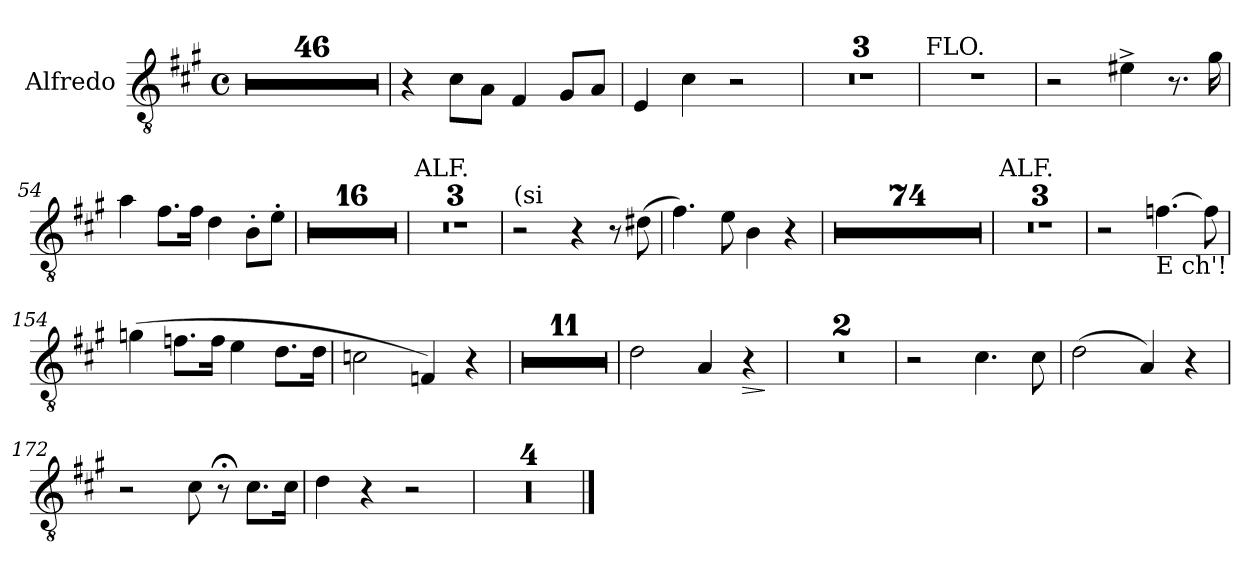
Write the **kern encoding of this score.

**kern	**dynam
*part1	*part1
*staff1	*staff1
*I"Alfredo	*
*I'Alf.	*
*clefGv2	*
*k[f#c#g#]	*
*A:	*
*M4/4	*
*met(c)	*
=1	=1
1r	.
=2	=2
1r	.
=3	=3
1r	.
=4	=4
1r	.
=5	=5
1r	.
!!LO:PB:g=z
=6	=6
1r	.
=7	=7
1r	.
=8	=8
1r	.
=9	=9
1r	.
=10	=10
1r	.
=11	=11
1r	.
=12	=12
1r	.
!!LO:LB:g=z
=13	=13
1r	.
=14	=14
1r	.
=15	=15
1r	.
=16	=16
1r	.
=17	=17
1r	.
=18	=18
1r	.
=19	=19
1r	.
!!LO:LB:g=z
=20	=20
1r	.
=21	=21
1r	.
=22	=22
1r	.
=23	=23
1r	.
=24	=24
1r	.
=25	=25
1r	.
!!LO:LB:g=z
=26	=26
1r	.
=27	=27
1r	.
=28	=28
1r	.
=29	=29
1r	.
=30	=30
1r	.
=31	=31
1r	.
!!LO:PB:g=z
=32	=32
1r	.
=33	=33
1r	.
=34	=34
1r	.
=35	=35
1r	.
!!LO:LB:g=z
=36	=36
1r	.
=37	=37
1r	.
=38	=38
1r	.
=39	=39
1r	.
=40	=40
1r	.
!!LO:LB:g=z
=41	=41
1r	.
=42	=42
1r	.
=43	=43
1r	.
=44	=44
1r	.
=45	=45
1r	.
=46	=46
1r	.
!!LO:PB:g=z
=47	=47
4r	.
8c#\L	.
8A\J	.
4F#/	.
8G#/L	.
8A/J	.
=48	=48
4E/	.
4c#\	.
2r	.
=49	=49
1r	.
=50	=50
1r	.
=51	=51
1r	.
=52	=52
!LO:TX:a:t=FLO.	!
1r	.
=53	=53
2r	.
4e#X^\	.
8.r	.
16g#\	.
!!LO:PB:g=z
=54	=54
4a\	.
8.f#\L	.
16f#\Jk	.
4d\	.
8B'\L	.
8e'\J	.
=55	=55
1r	.
=56	=56
1r	.
=57	=57
1r	.
=58	=58
1r	.
!!LO:LB:g=z
=59	=59
1r	.
=60	=60
1r	.
=61	=61
1r	.
=62	=62
1r	.
=63	=63
1r	.
!!LO:LB:g=z
=64	=64
1r	.
=65	=65
1r	.
=66	=66
1r	.
=67	=67
1r	.
=68	=68
1r	.
!!LO:PB:g=z
=69	=69
1r	.
=70	=70
1r	.
=71	=71
!LO:TX:a:t=ALF.	!
1r	.
=72	=72
1r	.
=73	=73
1r	.
=74	=74
!LO:TX:a:t=(si	!
2r	.
4r	.
8r	.
(>8d#X\	.
!!LO:LB:g=z
=75	=75
4.f#\)	.
8e\	.
4B\	.
4r	.
=76	=76
1r	.
=77	=77
1r	.
=78	=78
1r	.
=79	=79
1r	.
=80	=80
1r	.
=81	=81
1r	.
=82	=82
1r	.
=83	=83
1r	.
=84	=84
1r	.
!!LO:PB:g=z
=85	=85
1r	.
=86	=86
1r	.
=87	=87
1r	.
=88	=88
1r	.
=89	=89
1r	.
=90	=90
1r	.
!!LO:LB:g=z
=91	=91
1r	.
=92	=92
1r	.
=93	=93
1r	.
=94	=94
1r	.
=95	=95
1r	.
=96	=96
1r	.
=97	=97
1r	.
!!LO:LB:g=z
=98	=98
1r	.
=99	=99
1r	.
=100	=100
1r	.
=101	=101
1r	.
=102	=102
1r	.
=103	=103
1r	.
=104	=104
1r	.
!!LO:PB:g=z
=105	=105
1r	.
=106	=106
1r	.
=107	=107
1r	.
=108	=108
1r	.
=109	=109
1r	.
=110	=110
1r	.
!!LO:LB:g=z
=111	=111
1r	.
=112	=112
1r	.
=113	=113
1r	.
=114	=114
1r	.
=115	=115
1r	.
!!LO:LB:g=z
=116	=116
1r	.
=117	=117
1r	.
=118	=118
1r	.
=119	=119
1r	.
=120	=120
1r	.
!!LO:PB:g=z
=121	=121
1r	.
=122	=122
1r	.
=123	=123
1r	.
=124	=124
1r	.
=125	=125
1r	.
!!LO:LB:g=z
=126	=126
1r	.
=127	=127
1r	.
=128	=128
1r	.
=129	=129
1r	.
=130	=130
1r	.
=131	=131
1r	.
!!LO:LB:g=z
=132	=132
1r	.
=133	=133
1r	.
=134	=134
1r	.
=135	=135
1r	.
=136	=136
1r	.
!!LO:LB:g=z
=137	=137
1r	.
=138	=138
1r	.
=139	=139
1r	.
=140	=140
1r	.
=141	=141
1r	.
!!LO:LB:g=z
=142	=142
1r	.
=143	=143
1r	.
=144	=144
1r	.
=145	=145
1r	.
=146	=146
1r	.
=147	=147
1r	.
!!LO:PB:g=z
=148	=148
1r	.
=149	=149
1r	.
=150	=150
!LO:TX:a:t=ALF.	!
1r	.
=151	=151
1r	.
=152	=152
1r	.
=153	=153
2r	.
!LO:TX:b:t=E ch'!	!
[4.fn\	.
8f\]	.
!!LO:LB:g=z
=154	=154
(>4gn\	.
8.fn\L	.
16f\Jk	.
4e\	.
8.d\L	.
16d\Jk	.
=155	=155
2cn\	.
4Fn/)	.
4r	.
=156	=156
1r	.
=157	=157
1r	.
=158	=158
1r	.
!!LO:PB:g=z
=159	=159
1r	.
=160	=160
1r	.
=161	=161
1r	.
=162	=162
1r	.
=163	=163
1r	.
=164	=164
1r	.
=165	=165
1r	.
=166	=166
1r	.
=167	=167
2d\	.
4A/	.
!	!LO:HP:b
4r	>
.	]
=168	=168
1r	.
!!LO:PB:g=z
=169	=169
1r	.
=170	=170
2r	.
4.c#\	.
8c#\	.
=171	=171
(>2d\	.
4A/)	.
4r	.
=172	=172
2r	.
8c#\	.
8r;<	.
8.c#\L	.
16c#\Jk	.
=173	=173
4d\	.
4r	.
2r	.
=174	=174
1r	.
=175	=175
1r	.
=176	=176
1r	.
!!LO:PB:g=z
=177	=177
1r	.
==	==
*-	*-
